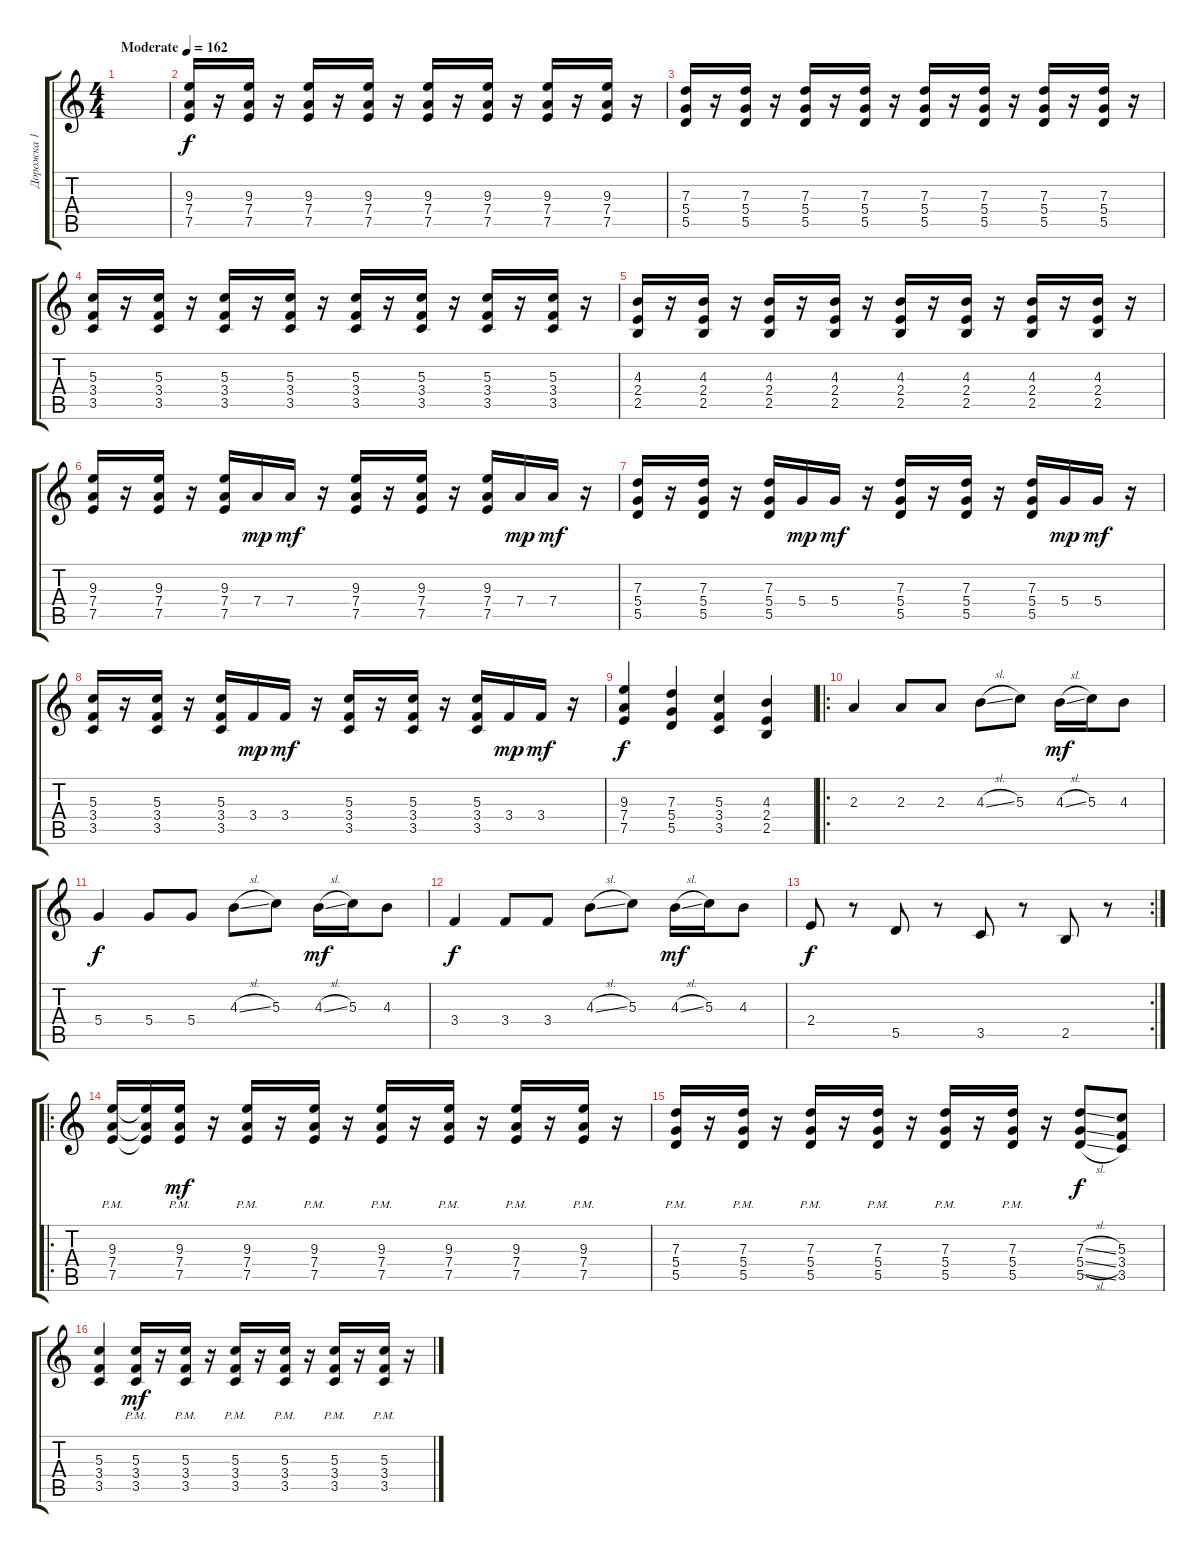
\track ("Дорожка 1" "Дорожка 1") {instrument overdrivenguitar}
\staff {score tabs}
\tuning (E4 B3 G3 D3 A2 E2) {hide}
\ts (4 4)
\tempo (162 "Moderate")
\clef g2
\ks c
|
(9.3 7.4 7.5).16 r.16 (9.3 7.4 7.5).16 r.16 (9.3 7.4 7.5).16 r.16 (9.3 7.4 7.5).16 r.16 (9.3 7.4 7.5).16 r.16 (9.3 7.4 7.5).16 r.16 (9.3 7.4 7.5).16 r.16 (9.3 7.4 7.5).16 r.16 |
(7.3 5.4 5.5).16 r.16 (7.3 5.4 5.5).16 r.16 (7.3 5.4 5.5).16 r.16 (7.3 5.4 5.5).16 r.16 (7.3 5.4 5.5).16 r.16 (7.3 5.4 5.5).16 r.16 (7.3 5.4 5.5).16 r.16 (7.3 5.4 5.5).16 r.16 |
(5.3 3.4 3.5).16 r.16 (5.3 3.4 3.5).16 r.16 (5.3 3.4 3.5).16 r.16 (5.3 3.4 3.5).16 r.16 (5.3 3.4 3.5).16 r.16 (5.3 3.4 3.5).16 r.16 (5.3 3.4 3.5).16 r.16 (5.3 3.4 3.5).16 r.16 |
(4.3 2.4 2.5).16 r.16 (4.3 2.4 2.5).16 r.16 (4.3 2.4 2.5).16 r.16 (4.3 2.4 2.5).16 r.16 (4.3 2.4 2.5).16 r.16 (4.3 2.4 2.5).16 r.16 (4.3 2.4 2.5).16 r.16 (4.3 2.4 2.5).16 r.16 |
(9.3 7.4 7.5).16 r.16 (9.3 7.4 7.5).16 r.16 (9.3 7.4 7.5).16 7.4.16{dy mp} 7.4.16{dy mf} r.16 (9.3 7.4 7.5).16 r.16 (9.3 7.4 7.5).16 r.16 (9.3 7.4 7.5).16 7.4.16{dy mp} 7.4.16{dy mf} r.16 |
(7.3 5.4 5.5).16 r.16 (7.3 5.4 5.5).16 r.16 (7.3 5.4 5.5).16 5.4.16{dy mp} 5.4.16{dy mf} r.16 (7.3 5.4 5.5).16 r.16 (7.3 5.4 5.5).16 r.16 (7.3 5.4 5.5).16 5.4.16{dy mp} 5.4.16{dy mf} r.16 |
(5.3 3.4 3.5).16 r.16 (5.3 3.4 3.5).16 r.16 (5.3 3.4 3.5).16 3.4.16{dy mp} 3.4.16{dy mf} r.16 (5.3 3.4 3.5).16 r.16 (5.3 3.4 3.5).16 r.16 (5.3 3.4 3.5).16 3.4.16{dy mp} 3.4.16{dy mf} r.16 |
(9.3 7.4 7.5).4{dy f} (7.3 5.4 5.5).4 (5.3 3.4 3.5).4 (4.3 2.4 2.5).4 |
\ro
2.3.4 2.3.8 2.3.8 4.3{sl}.8 5.3.8 4.3{sl}.16{dy mf} 5.3.16 4.3.8 |
5.4.4{dy f} 5.4.8 5.4.8 4.3{sl}.8 5.3.8 4.3{sl}.16{dy mf} 5.3.16 4.3.8 |
3.4.4{dy f} 3.4.8 3.4.8 4.3{sl}.8 5.3.8 4.3{sl}.16{dy mf} 5.3.16 4.3.8 |
\rc 2
2.4.8{dy f} r.8 5.5.8 r.8 3.5.8 r.8 2.5.8 r.8 |
\ro
(9.3{pm} 7.4{pm} 7.5{pm}).16 (9.3{t} 7.4{t} 7.5{t}).16 (9.3{pm} 7.4{pm} 7.5{pm}).16{dy mf} r.16 (9.3{pm} 7.4{pm} 7.5{pm}).16 r.16 (9.3{pm} 7.4{pm} 7.5{pm}).16 r.16 (9.3{pm} 7.4{pm} 7.5{pm}).16 r.16 (9.3{pm} 7.4{pm} 7.5{pm}).16 r.16 (9.3{pm} 7.4{pm} 7.5{pm}).16 r.16 (9.3{pm} 7.4{pm} 7.5{pm}).16 r.16 |
(7.3{pm} 5.4{pm} 5.5{pm}).16 r.16 (7.3{pm} 5.4{pm} 5.5{pm}).16 r.16 (7.3{pm} 5.4{pm} 5.5{pm}).16 r.16 (7.3{pm} 5.4{pm} 5.5{pm}).16 r.16 (7.3{pm} 5.4{pm} 5.5{pm}).16 r.16 (7.3{pm} 5.4{pm} 5.5{pm}).16 r.16 (7.3{sl} 5.4{sl} 5.5{sl}).8{dy f} (5.3 3.4 3.5).8 |
(5.3 3.4 3.5).4 (5.3{pm} 3.4{pm} 3.5{pm}).16{dy mf} r.16 (5.3{pm} 3.4{pm} 3.5{pm}).16 r.16 (5.3{pm} 3.4{pm} 3.5{pm}).16 r.16 (5.3{pm} 3.4{pm} 3.5{pm}).16 r.16 (5.3{pm} 3.4{pm} 3.5{pm}).16 r.16 (5.3{pm} 3.4{pm} 3.5{pm}).16 r.16
